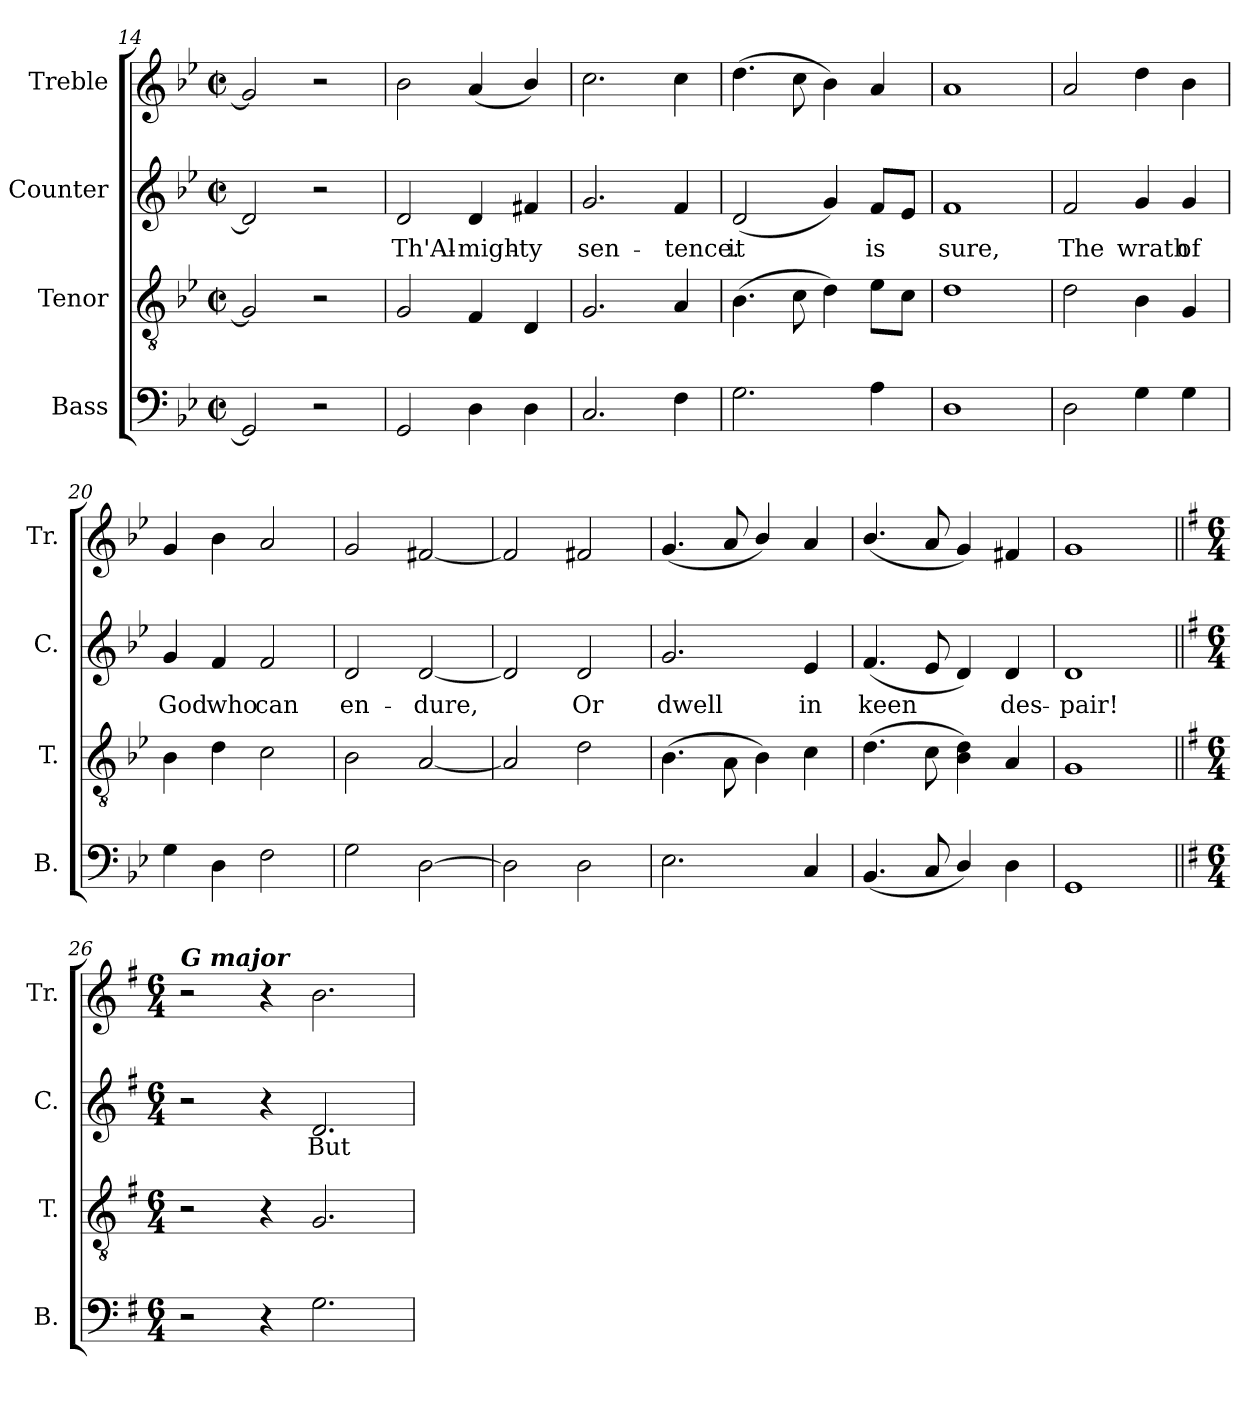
**kern	**kern	**kern	**text	**kern
*part4	*part3	*part2	*part2	*part1
*staff4	*staff3	*staff2	*staff2	*staff1
*I"Bass	*I"Tenor	*I"Counter	*	*I"Treble
*I'B.	*I'T.	*I'C.	*	*I'Tr.
*clefF4	*clefGv2	*clefG2	*	*clefG2
*k[b-e-]	*k[b-e-]	*k[b-e-]	*	*k[b-e-]
*M2/2	*M2/2	*M2/2	*	*M2/2
*met(c|)	*met(c|)	*met(c|)	*	*met(c|)
=14	=14	=14	=14	=14
2GG/]	2G/]	2d/]	.	2g/]
2r	2r	2r	.	2r
=15	=15	=15	=15	=15
!	!	!	!LO:LY:b	!
2GG/	2G/	2d/	Th'Al-	2b-\
!	!	!	!LO:LY:b	!
4D\	4F/	4d/	-migh-	(<4a/
!	!	!	!LO:LY:b	!
4D\	4D/	4f#X/	-ty	4b-/)
=16	=16	=16	=16	=16
!	!	!	!LO:LY:b	!
2.C/	2.G/	2.g/	sen-	2.cc\
!	!	!	!LO:LY:b	!
4F\	4A/	4f/	-tence.	4cc\
=17	=17	=17	=17	=17
!	!	!	!LO:LY:b	!
2.G\	(>4.B-\	(<2d/	it	(>4.dd\
.	8c\	.	.	8cc\
.	4d\)	4g/)	.	4b-\)
!	!	!	!LO:LY:b	!
4A\	8e-\L	8f/L	is	4a/
.	8c\J	8e-/J	.	.
=18	=18	=18	=18	=18
!	!	!	!LO:LY:b	!
1D	1d	1f	sure,	1a
=19	=19	=19	=19	=19
!	!	!	!LO:LY:b	!
2D\	2d\	2f/	The	2a/
!	!	!	!LO:LY:b	!
4G\	4B-\	4g/	wrath	4dd\
!	!	!	!LO:LY:b	!
4G\	4G/	4g/	of	4b-\
=20	=20	=20	=20	=20
!	!	!	!LO:LY:b	!
4G\	4B-\	4g/	God	4g/
!	!	!	!LO:LY:b	!
4D\	4d\	4f/	who	4b-\
!	!	!	!LO:LY:b	!
2F\	2c\	2f/	can	2a/
=21	=21	=21	=21	=21
!	!	!	!LO:LY:b	!
2G\	2B-\	2d/	en-	2g/
!	!	!	!LO:LY:b	!
[2D\	[2A/	[2d/	-dure,	[2f#X/
=22	=22	=22	=22	=22
2D\]	2A/]	2d/]	.	2f#/]
!	!	!	!LO:LY:b	!
2D\	2d\	2d/	Or	2f#X/
!!LO:LB:g=z
=23	=23	=23	=23	=23
!	!	!	!LO:LY:b	!
2.E-\	(>4.B-\	2.g/	dwell	(<4.g/
.	8A\	.	.	8a/
.	4B-\)	.	.	4b-/)
!	!	!	!LO:LY:b	!
4C/	4c\	4e-/	in	4a/
=24	=24	=24	=24	=24
!	!	!	!LO:LY:b	!
(<4.BB-/	(>4.d\	(<4.f/	keen	(<4.b-/
8C/	8c\	8e-/	.	8a/
4D/)	4B-\ 4d\)	4d/)	.	4g/)
!	!	!	!LO:LY:b	!
4D\	4A/	4d/	des-	4f#X/
=25	=25	=25	=25	=25
!	!	!	!LO:LY:b	!
1GG	1G	1d	-pair!	1g
=26||	=26||	=26||	=26||	=26||
*k[f#]	*k[f#]	*k[f#]	*	*k[f#]
*M6/4	*M6/4	*M6/4	*	*M6/4
!	!	!	!	!LO:TX:a:Bi:t=G major
2r	2r	2r	.	2r
4r	4r	4r	.	4r
!	!	!	!LO:LY:b	!
2.G\	2.G/	2.d/	But	2.b\
=	=	=	=	=
*-	*-	*-	*-	*-
